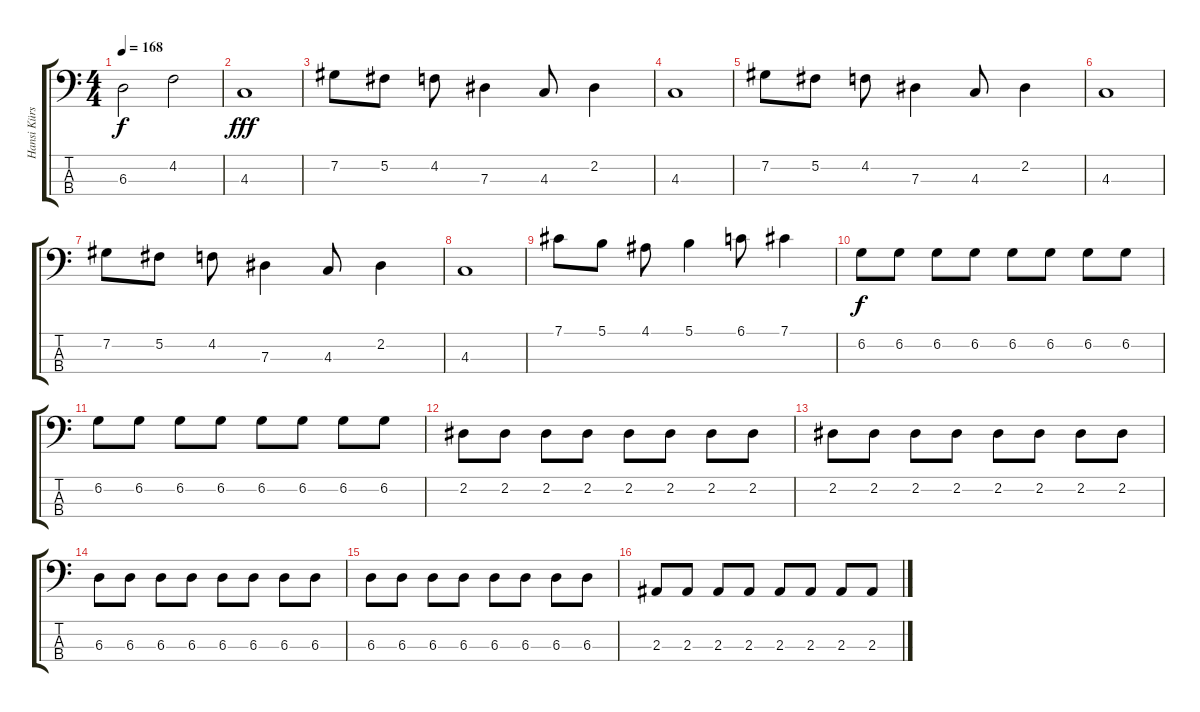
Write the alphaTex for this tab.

\track ("Hansi Kürsch" "Hansi Kürs") {instrument electricbassfinger}
\staff {score tabs}
\tuning (Gb2 Db2 Ab1 Eb1) {hide}
\ts (4 4)
\tempo 168
\clef f4
\ks c
6.3.2{dy f} 4.2.2 |
4.3.1{dy fff instrument slapbass2} |
7.2.8 5.2.8 4.2.8 7.3.4 4.3.8 2.2.4 |
4.3.1 |
7.2.8 5.2.8 4.2.8 7.3.4 4.3.8 2.2.4 |
4.3.1 |
7.2.8 5.2.8 4.2.8 7.3.4 4.3.8 2.2.4 |
4.3.1 |
7.1.8 5.1.8 4.1.8 5.1.4 6.1.8 7.1.4 |
6.2.8{dy f instrument electricbassfinger} 6.2.8 6.2.8 6.2.8 6.2.8 6.2.8 6.2.8 6.2.8 |
6.2.8 6.2.8 6.2.8 6.2.8 6.2.8 6.2.8 6.2.8 6.2.8 |
2.2.8 2.2.8 2.2.8 2.2.8 2.2.8 2.2.8 2.2.8 2.2.8 |
2.2.8 2.2.8 2.2.8 2.2.8 2.2.8 2.2.8 2.2.8 2.2.8 |
6.3.8 6.3.8 6.3.8 6.3.8 6.3.8 6.3.8 6.3.8 6.3.8 |
6.3.8 6.3.8 6.3.8 6.3.8 6.3.8 6.3.8 6.3.8 6.3.8 |
2.3.8 2.3.8 2.3.8 2.3.8 2.3.8 2.3.8 2.3.8 2.3.8
